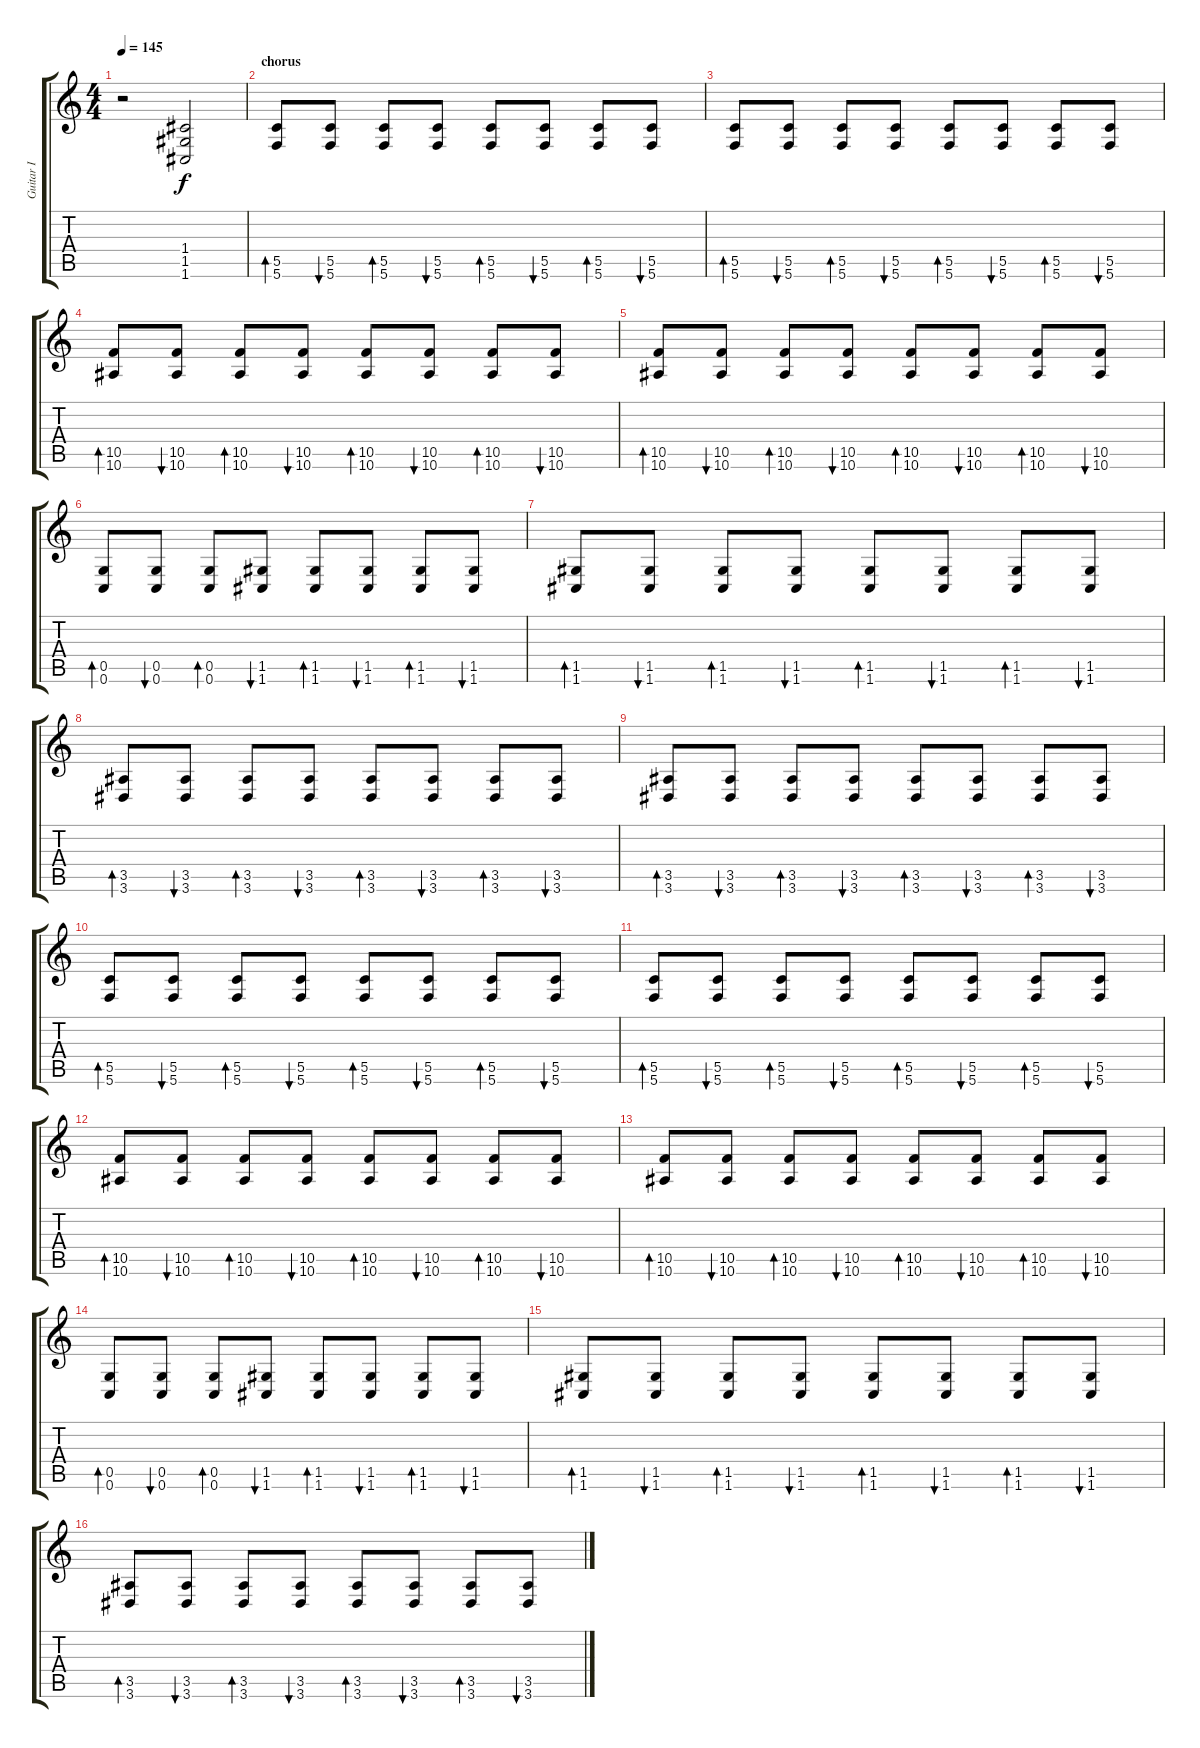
\track ("Guitar I" "Guitar I") {instrument distortionguitar}
\staff {score tabs}
\tuning (D4 A3 F3 C3 G2 C2) {hide}
\ts (4 4)
\tempo 145
\clef g2
\ks c
r.2{dy f} (1.4 1.5 1.6).2{volume 16} |
\section ("" "chorus")
(5.5 5.6).8{bd 60} (5.5 5.6).8{bu 60} (5.5 5.6).8{bd 60} (5.5 5.6).8{bu 60} (5.5 5.6).8{bd 60} (5.5 5.6).8{bu 60} (5.5 5.6).8{bd 60} (5.5 5.6).8{bu 60} |
(5.5 5.6).8{bd 60} (5.5 5.6).8{bu 60} (5.5 5.6).8{bd 60} (5.5 5.6).8{bu 60} (5.5 5.6).8{bd 60} (5.5 5.6).8{bu 60} (5.5 5.6).8{bd 60} (5.5 5.6).8{bu 60} |
(10.5 10.6).8{bd 60} (10.5 10.6).8{bu 60} (10.5 10.6).8{bd 60} (10.5 10.6).8{bu 60} (10.5 10.6).8{bd 60} (10.5 10.6).8{bu 60} (10.5 10.6).8{bd 60} (10.5 10.6).8{bu 60} |
(10.5 10.6).8{bd 60} (10.5 10.6).8{bu 60} (10.5 10.6).8{bd 60} (10.5 10.6).8{bu 60} (10.5 10.6).8{bd 60} (10.5 10.6).8{bu 60} (10.5 10.6).8{bd 60} (10.5 10.6).8{bu 60} |
(0.5 0.6).8{bd 60} (0.5 0.6).8{bu 60} (0.5 0.6).8{bd 60} (1.5 1.6).8{bu 60} (1.5 1.6).8{bd 60} (1.5 1.6).8{bu 60} (1.5 1.6).8{bd 60} (1.5 1.6).8{bu 60} |
(1.5 1.6).8{bd 60} (1.5 1.6).8{bu 60} (1.5 1.6).8{bd 60} (1.5 1.6).8{bu 60} (1.5 1.6).8{bd 60} (1.5 1.6).8{bu 60} (1.5 1.6).8{bd 60} (1.5 1.6).8{bu 60} |
(3.5 3.6).8{bd 60} (3.5 3.6).8{bu 60} (3.5 3.6).8{bd 60} (3.5 3.6).8{bu 60} (3.5 3.6).8{bd 60} (3.5 3.6).8{bu 60} (3.5 3.6).8{bd 60} (3.5 3.6).8{bu 60} |
(3.5 3.6).8{bd 60} (3.5 3.6).8{bu 60} (3.5 3.6).8{bd 60} (3.5 3.6).8{bu 60} (3.5 3.6).8{bd 60} (3.5 3.6).8{bu 60} (3.5 3.6).8{bd 60} (3.5 3.6).8{bu 60} |
(5.5 5.6).8{bd 60} (5.5 5.6).8{bu 60} (5.5 5.6).8{bd 60} (5.5 5.6).8{bu 60} (5.5 5.6).8{bd 60} (5.5 5.6).8{bu 60} (5.5 5.6).8{bd 60} (5.5 5.6).8{bu 60} |
(5.5 5.6).8{bd 60} (5.5 5.6).8{bu 60} (5.5 5.6).8{bd 60} (5.5 5.6).8{bu 60} (5.5 5.6).8{bd 60} (5.5 5.6).8{bu 60} (5.5 5.6).8{bd 60} (5.5 5.6).8{bu 60} |
(10.5 10.6).8{bd 60} (10.5 10.6).8{bu 60} (10.5 10.6).8{bd 60} (10.5 10.6).8{bu 60} (10.5 10.6).8{bd 60} (10.5 10.6).8{bu 60} (10.5 10.6).8{bd 60} (10.5 10.6).8{bu 60} |
(10.5 10.6).8{bd 60} (10.5 10.6).8{bu 60} (10.5 10.6).8{bd 60} (10.5 10.6).8{bu 60} (10.5 10.6).8{bd 60} (10.5 10.6).8{bu 60} (10.5 10.6).8{bd 60} (10.5 10.6).8{bu 60} |
(0.5 0.6).8{bd 60} (0.5 0.6).8{bu 60} (0.5 0.6).8{bd 60} (1.5 1.6).8{bu 60} (1.5 1.6).8{bd 60} (1.5 1.6).8{bu 60} (1.5 1.6).8{bd 60} (1.5 1.6).8{bu 60} |
(1.5 1.6).8{bd 60} (1.5 1.6).8{bu 60} (1.5 1.6).8{bd 60} (1.5 1.6).8{bu 60} (1.5 1.6).8{bd 60} (1.5 1.6).8{bu 60} (1.5 1.6).8{bd 60} (1.5 1.6).8{bu 60} |
(3.5 3.6).8{bd 60} (3.5 3.6).8{bu 60} (3.5 3.6).8{bd 60} (3.5 3.6).8{bu 60} (3.5 3.6).8{bd 60} (3.5 3.6).8{bu 60} (3.5 3.6).8{bd 60} (3.5 3.6).8{bu 60}
